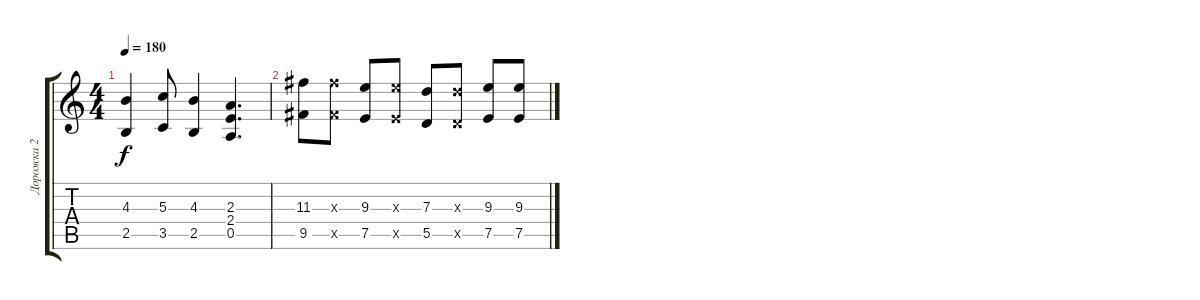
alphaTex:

\track ("Дорожка 2" "Дорожка 2") {instrument distortionguitar}
\staff {score tabs}
\tuning (E4 B3 G3 D3 A2 E2) {hide}
\ts (4 4)
\tempo 180
\clef g2
\ks c
(4.3 2.5).4{dy f} (5.3 3.5).8 (4.3 2.5).4 (2.3 2.4 0.5).4{d} |
(11.3 9.5).8 (11.3{x} 9.5{x}).8 (9.3 7.5).8 (9.3{x} 7.5{x}).8 (7.3 5.5).8 (7.3{x} 5.5{x}).8 (9.3 7.5).8 (9.3 7.5).8
